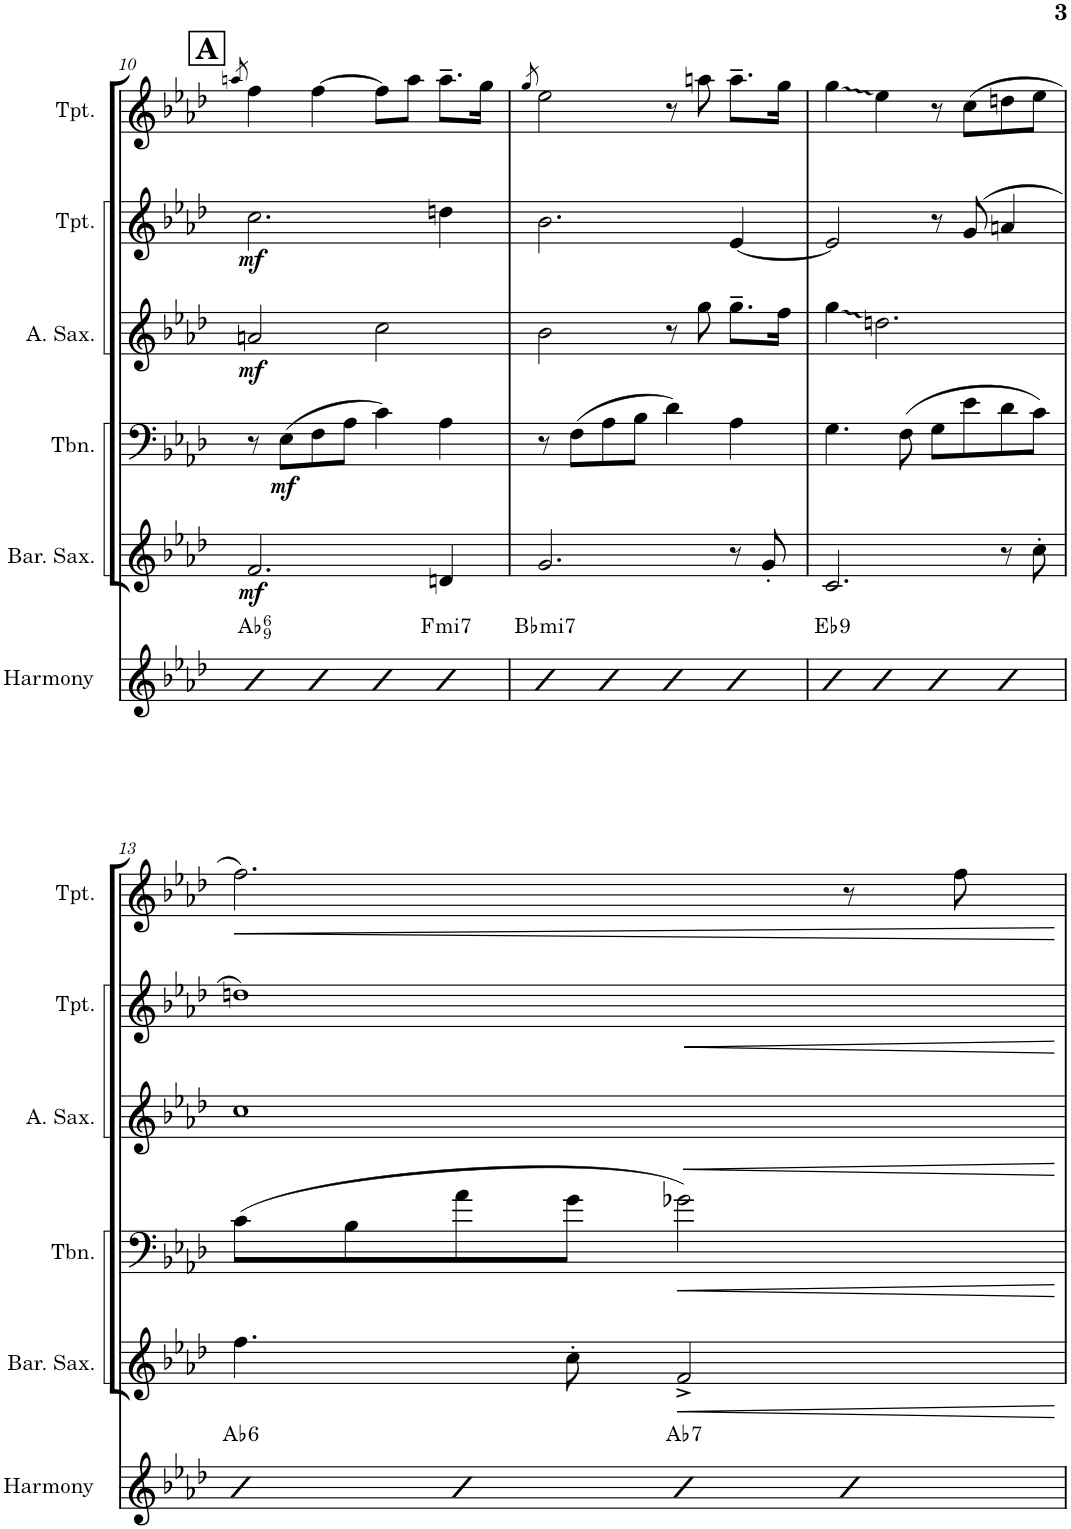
**kern	**harte	**kern	**dynam	**kern	**dynam	**kern	**dynam	**kern	**dynam	**kern	**dynam
*part6	*part6	*part5	*part5	*part4	*part4	*part3	*part3	*part2	*part2	*part1	*part1
*staff6	*	*staff5	*staff5	*staff4	*staff4	*staff3	*staff3	*staff2	*staff2	*staff1	*staff1
*I"Harmony	*	*I"Baritone Saxophone	*	*I"Trombone	*	*I"Alto Saxophone	*	*I"Trumpet	*	*I"(Solo) Trumpet	*
*I'Harmony	*	*I'Bar. Sax.	*	*I'Tbn.	*	*I'A. Sax.	*	*I'Tpt.	*	*I'Tpt.	*
!!LO:PB:g=z
*clefG2	*	*clefG2	*	*clefF4	*	*clefG2	*	*clefG2	*	*clefG2	*
*	*	*Trd12c21	*	*	*	*Trd5c9	*	*Trd1c2	*	*Trd1c2	*
*k[b-e-a-d-]	*	*k[b-e-a-d-]	*	*k[b-e-a-d-]	*	*k[b-e-a-d-]	*	*k[b-e-a-d-]	*	*k[b-e-a-d-]	*
*M4/4	*	*M4/4	*	*M4/4	*	*M4/4	*	*M4/4	*	*M4/4	*
!!LO:REH:place=s1:a:B:cj:fs=14:t=A
=10	=10	=10	=10	=10	=10	=10	=10	=10	=10	=10	=10
.	.	.	.	.	.	.	.	.	.	8qaan/	.
!	!LO:H:kt=6	!	!LO:DY:b	!	!	!	!LO:DY:b	!	!LO:DY:b	!	!
4dd-	Ab:maj6(9)	2.f/	mf	8r	.	2an/	mf	2.cc\	mf	4ff\	.
!	!	!	!	!	!LO:DY:b	!	!	!	!	!	!
.	.	.	.	(8E-\L	mf	.	.	.	.	.	.
4dd-	.	.	.	8F\	.	.	.	.	.	[4ff\	.
.	.	.	.	8A-\J	.	.	.	.	.	.	.
4dd-	.	.	.	4c\)	.	2cc\	.	.	.	8ff\L]	.
.	.	.	.	.	.	.	.	.	.	8aa\J	.
!	!LO:H:kt=mi7	!	!	!	!	!	!	!	!	!	!
4dd-	F:min7	4dn/	.	4A-\	.	.	.	4ddn\	.	8.aa~\L	.
.	.	.	.	.	.	.	.	.	.	16gg\Jk	.
=11	=11	=11	=11	=11	=11	=11	=11	=11	=11	=11	=11
.	.	.	.	.	.	.	.	.	.	8qgg/	.
!	!LO:H:kt=mi7	!	!	!	!	!	!	!	!	!	!
4dd-	Bb:min7	2.g/	.	8r	.	2b-\	.	2.b-\	.	2ee-\	.
.	.	.	.	(8F\L	.	.	.	.	.	.	.
4dd-	.	.	.	8A-\	.	.	.	.	.	.	.
.	.	.	.	8B-\J	.	.	.	.	.	.	.
4dd-	.	.	.	4d-\)	.	8r	.	.	.	8r	.
.	.	.	.	.	.	8gg\	.	.	.	8aan\	.
4dd-	.	8r	.	4A-\	.	8.gg~\L	.	[4e-/	.	8.aa~\L	.
.	.	8g'/	.	.	.	.	.	.	.	.	.
.	.	.	.	.	.	16ff\Jk	.	.	.	16gg\Jk	.
=12	=12	=12	=12	=12	=12	=12	=12	=12	=12	=12	=12
!	!LO:H:kt=9	!	!	!	!	!	!	!	!	!	!
4dd-	Eb:9	2.c/	.	4.G\	.	4gg\	.	2e-/]	.	4gg\	.
4dd-	.	.	.	.	.	2.ddn\	.	.	.	4ee-\	.
.	.	.	.	(8F\	.	.	.	.	.	.	.
4dd-	.	.	.	8G\L	.	.	.	8r	.	8r	.
.	.	.	.	8e-\	.	.	.	(8g/	.	(8cc\L	.
4dd-	.	8r	.	8d-\	.	.	.	4an/	.	8ddn\	.
.	.	8cc'\	.	8c\J)	.	.	.	.	.	8ee-\J	.
!!LO:LB:g=z
=13	=13	=13	=13	=13	=13	=13	=13	=13	=13	=13	=13
!	!LO:H:kt=6	!	!	!	!	!	!	!	!	!	!LO:HP:b
4dd-	Ab:maj6	4.ff\	.	(8c\L	.	1cc	.	1ddn)	.	2.ff\)	<
.	.	.	.	8B-\	.	.	.	.	.	.	.
4dd-	.	.	.	8a-\	.	.	.	.	.	.	.
.	.	8cc'\	.	8g\J	.	.	.	.	.	.	.
!	!LO:H:kt=7	!	!	!	!LO:HP:b	!	!	!	!	!	!
4dd-	Ab:7	2f^/	.	2g-X\)	<	.	.	.	.	.	.
4dd-	.	.	.	.	.	.	.	.	.	8r	.
.	.	.	.	.	.	.	.	.	.	8ff\	.
.	.	.	.	.	[	.	.	.	.	.	[
=	=	=	=	=	=	=	=	=	=	=	=
*-	*-	*-	*-	*-	*-	*-	*-	*-	*-	*-	*-
